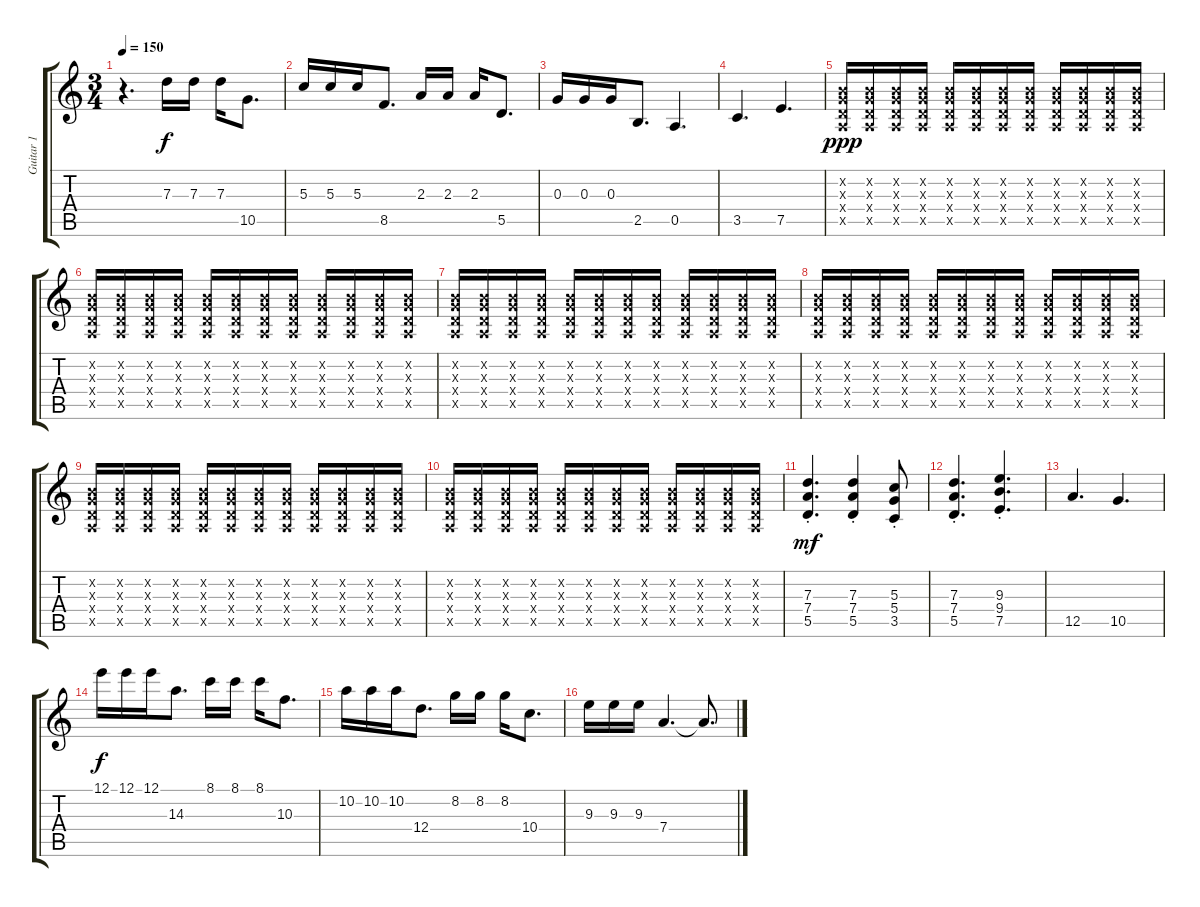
\track ("Guitar 1" "Guitar 1") {instrument distortionguitar}
\staff {score tabs}
\tuning (E4 B3 G3 D3 A2 E2) {hide}
\ts (3 4)
\tempo 150
\clef g2
\ks c
r.4{d dy f} 7.3.16 7.3.16 7.3.16 10.5.8{d} |
5.3.16 5.3.16 5.3.16 8.5.8{d} 2.3.16 2.3.16 2.3.16 5.5.8{d} |
0.3.16 0.3.16 0.3.16 2.5.8{d} 0.5.4{d} |
3.5.4{d} 7.5.4{d} |
(0.2{x} 0.3{x} 0.4{x} 0.5{x}).16{dy ppp} (0.2{x} 0.3{x} 0.4{x} 0.5{x}).16 (0.2{x} 0.3{x} 0.4{x} 0.5{x}).16 (0.2{x} 0.3{x} 0.4{x} 0.5{x}).16 (0.2{x} 0.3{x} 0.4{x} 0.5{x}).16 (0.2{x} 0.3{x} 0.4{x} 0.5{x}).16 (0.2{x} 0.3{x} 0.4{x} 0.5{x}).16 (0.2{x} 0.3{x} 0.4{x} 0.5{x}).16 (0.2{x} 0.3{x} 0.4{x} 0.5{x}).16 (0.2{x} 0.3{x} 0.4{x} 0.5{x}).16 (0.2{x} 0.3{x} 0.4{x} 0.5{x}).16 (0.2{x} 0.3{x} 0.4{x} 0.5{x}).16 |
(0.2{x} 0.3{x} 0.4{x} 0.5{x}).16 (0.2{x} 0.3{x} 0.4{x} 0.5{x}).16 (0.2{x} 0.3{x} 0.4{x} 0.5{x}).16 (0.2{x} 0.3{x} 0.4{x} 0.5{x}).16 (0.2{x} 0.3{x} 0.4{x} 0.5{x}).16 (0.2{x} 0.3{x} 0.4{x} 0.5{x}).16 (0.2{x} 0.3{x} 0.4{x} 0.5{x}).16 (0.2{x} 0.3{x} 0.4{x} 0.5{x}).16 (0.2{x} 0.3{x} 0.4{x} 0.5{x}).16 (0.2{x} 0.3{x} 0.4{x} 0.5{x}).16 (0.2{x} 0.3{x} 0.4{x} 0.5{x}).16 (0.2{x} 0.3{x} 0.4{x} 0.5{x}).16 |
(0.2{x} 0.3{x} 0.4{x} 0.5{x}).16 (0.2{x} 0.3{x} 0.4{x} 0.5{x}).16 (0.2{x} 0.3{x} 0.4{x} 0.5{x}).16 (0.2{x} 0.3{x} 0.4{x} 0.5{x}).16 (0.2{x} 0.3{x} 0.4{x} 0.5{x}).16 (0.2{x} 0.3{x} 0.4{x} 0.5{x}).16 (0.2{x} 0.3{x} 0.4{x} 0.5{x}).16 (0.2{x} 0.3{x} 0.4{x} 0.5{x}).16 (0.2{x} 0.3{x} 0.4{x} 0.5{x}).16 (0.2{x} 0.3{x} 0.4{x} 0.5{x}).16 (0.2{x} 0.3{x} 0.4{x} 0.5{x}).16 (0.2{x} 0.3{x} 0.4{x} 0.5{x}).16 |
(0.2{x} 0.3{x} 0.4{x} 0.5{x}).16 (0.2{x} 0.3{x} 0.4{x} 0.5{x}).16 (0.2{x} 0.3{x} 0.4{x} 0.5{x}).16 (0.2{x} 0.3{x} 0.4{x} 0.5{x}).16 (0.2{x} 0.3{x} 0.4{x} 0.5{x}).16 (0.2{x} 0.3{x} 0.4{x} 0.5{x}).16 (0.2{x} 0.3{x} 0.4{x} 0.5{x}).16 (0.2{x} 0.3{x} 0.4{x} 0.5{x}).16 (0.2{x} 0.3{x} 0.4{x} 0.5{x}).16 (0.2{x} 0.3{x} 0.4{x} 0.5{x}).16 (0.2{x} 0.3{x} 0.4{x} 0.5{x}).16 (0.2{x} 0.3{x} 0.4{x} 0.5{x}).16 |
(0.2{x} 0.3{x} 0.4{x} 0.5{x}).16 (0.2{x} 0.3{x} 0.4{x} 0.5{x}).16 (0.2{x} 0.3{x} 0.4{x} 0.5{x}).16 (0.2{x} 0.3{x} 0.4{x} 0.5{x}).16 (0.2{x} 0.3{x} 0.4{x} 0.5{x}).16 (0.2{x} 0.3{x} 0.4{x} 0.5{x}).16 (0.2{x} 0.3{x} 0.4{x} 0.5{x}).16 (0.2{x} 0.3{x} 0.4{x} 0.5{x}).16 (0.2{x} 0.3{x} 0.4{x} 0.5{x}).16 (0.2{x} 0.3{x} 0.4{x} 0.5{x}).16 (0.2{x} 0.3{x} 0.4{x} 0.5{x}).16 (0.2{x} 0.3{x} 0.4{x} 0.5{x}).16 |
(0.2{x} 0.3{x} 0.4{x} 0.5{x}).16 (0.2{x} 0.3{x} 0.4{x} 0.5{x}).16 (0.2{x} 0.3{x} 0.4{x} 0.5{x}).16 (0.2{x} 0.3{x} 0.4{x} 0.5{x}).16 (0.2{x} 0.3{x} 0.4{x} 0.5{x}).16 (0.2{x} 0.3{x} 0.4{x} 0.5{x}).16 (0.2{x} 0.3{x} 0.4{x} 0.5{x}).16 (0.2{x} 0.3{x} 0.4{x} 0.5{x}).16 (0.2{x} 0.3{x} 0.4{x} 0.5{x}).16 (0.2{x} 0.3{x} 0.4{x} 0.5{x}).16 (0.2{x} 0.3{x} 0.4{x} 0.5{x}).16 (0.2{x} 0.3{x} 0.4{x} 0.5{x}).16 |
(7.3{st} 7.4{st} 5.5{st}).4{d dy mf} (7.3{st} 7.4{st} 5.5{st}).4 (5.3{st} 5.4 3.5{st}).8 |
(7.3{st} 7.4{st} 5.5{st}).4{d} (9.3{st} 9.4{st} 7.5).4{d} |
12.5.4{d} 10.5.4{d} |
12.1.16{dy f} 12.1.16 12.1.16 14.3.8{d} 8.1.16 8.1.16 8.1.16 10.3.8{d} |
10.2.16 10.2.16 10.2.16 12.4.8{d} 8.2.16 8.2.16 8.2.16 10.4.8{d} |
9.3.16 9.3.16 9.3.16 7.4.4{d} 7.4{t}.8{d}
